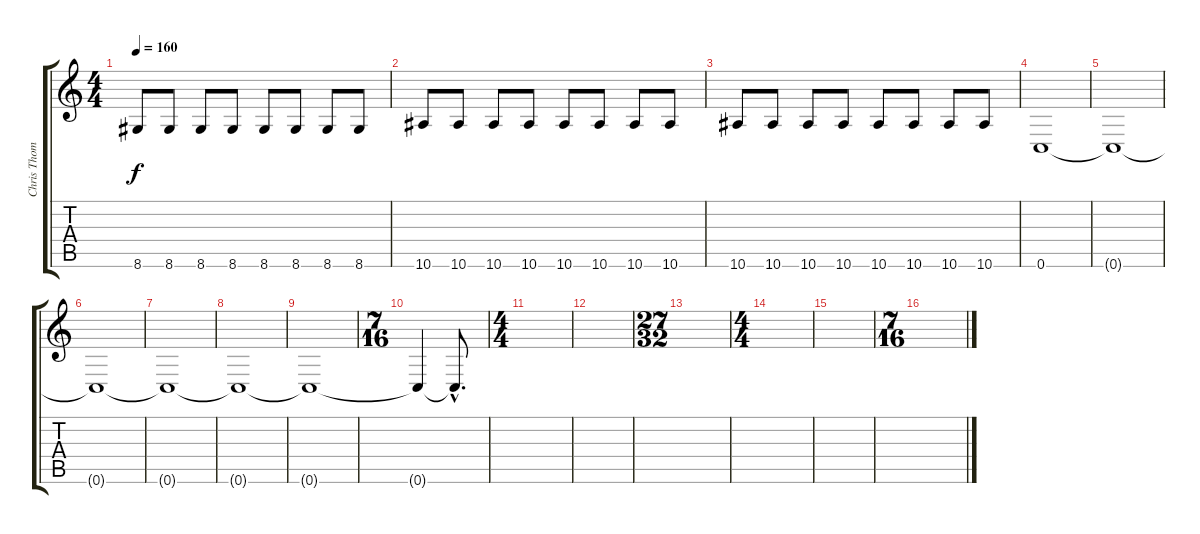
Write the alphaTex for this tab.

\track ("Chris Thompson" "Chris Thom") {instrument electricbasspick}
\staff {score tabs}
\tuning (D4 A3 F3 C3 G2 C2) {hide}
\ts (4 4)
\tempo 160
\clef g2
\ks c
8.6.8{dy f} 8.6.8 8.6.8 8.6.8 8.6.8 8.6.8 8.6.8 8.6.8 |
10.6.8 10.6.8 10.6.8 10.6.8 10.6.8 10.6.8 10.6.8 10.6.8 |
10.6.8 10.6.8 10.6.8 10.6.8 10.6.8 10.6.8 10.6.8 10.6.8 |
0.6.1 |
0.6{t}.1{volume 10 instrument electricbassfinger} |
0.6{t}.1{volume 9} |
0.6{t}.1{volume 8 instrument electricbassfinger} |
0.6{t}.1{volume 7 instrument electricbassfinger} |
0.6{t}.1{volume 6} |
\ts (7 16)
0.6{t}.4{volume 5} 0.6{hac t}.8{d} |
\ts (4 4)
|
|
\ts (27 32)
|
\ts (4 4)
|
|
\ts (7 16)
